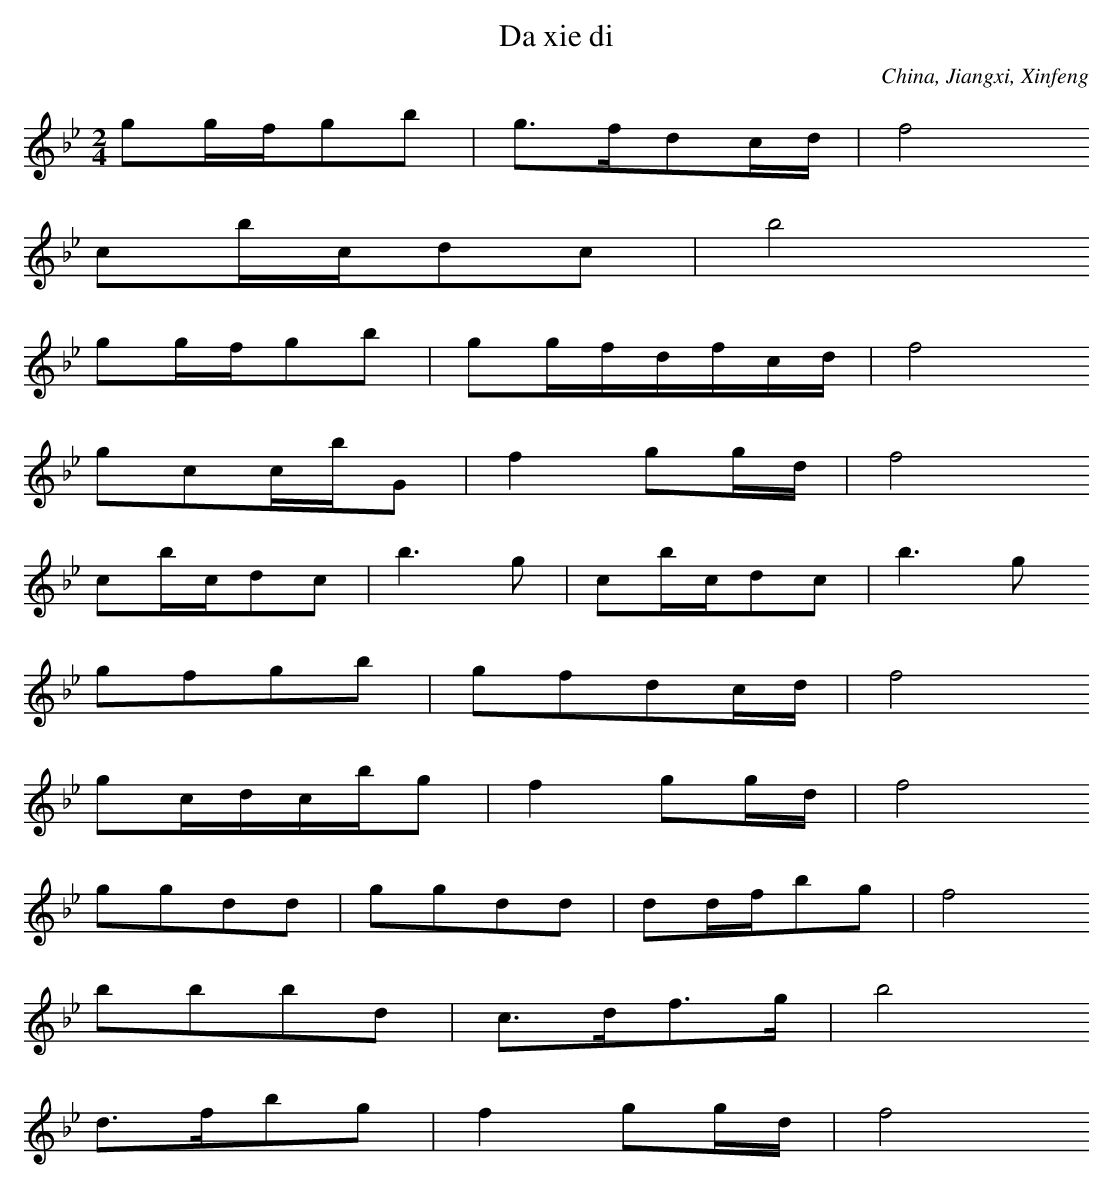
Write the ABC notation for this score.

X:1
T: Da xie di
O: China, Jiangxi, Xinfeng
M: 2/4
L: 1/16
K: Bb
g2gfg2b2 | g3fd2cd | f8
c2bcd2c2 | b8
g2gfg2b2 | g2gfdfcd | f8
g2c2cbG2 | f4g2gd | f8
c2bcd2c2 | b6g2 | c2bcd2c2 | b6g2
g2f2g2b2 | g2f2d2cd | f8
g2cdcbg2 | f4g2gd | f8
g2g2d2d2 | g2g2d2d2 | d2dfb2g2 | f8
b2b2b2d2 | c3df3g | b8
d3fb2g2 | f4g2gd | f8
